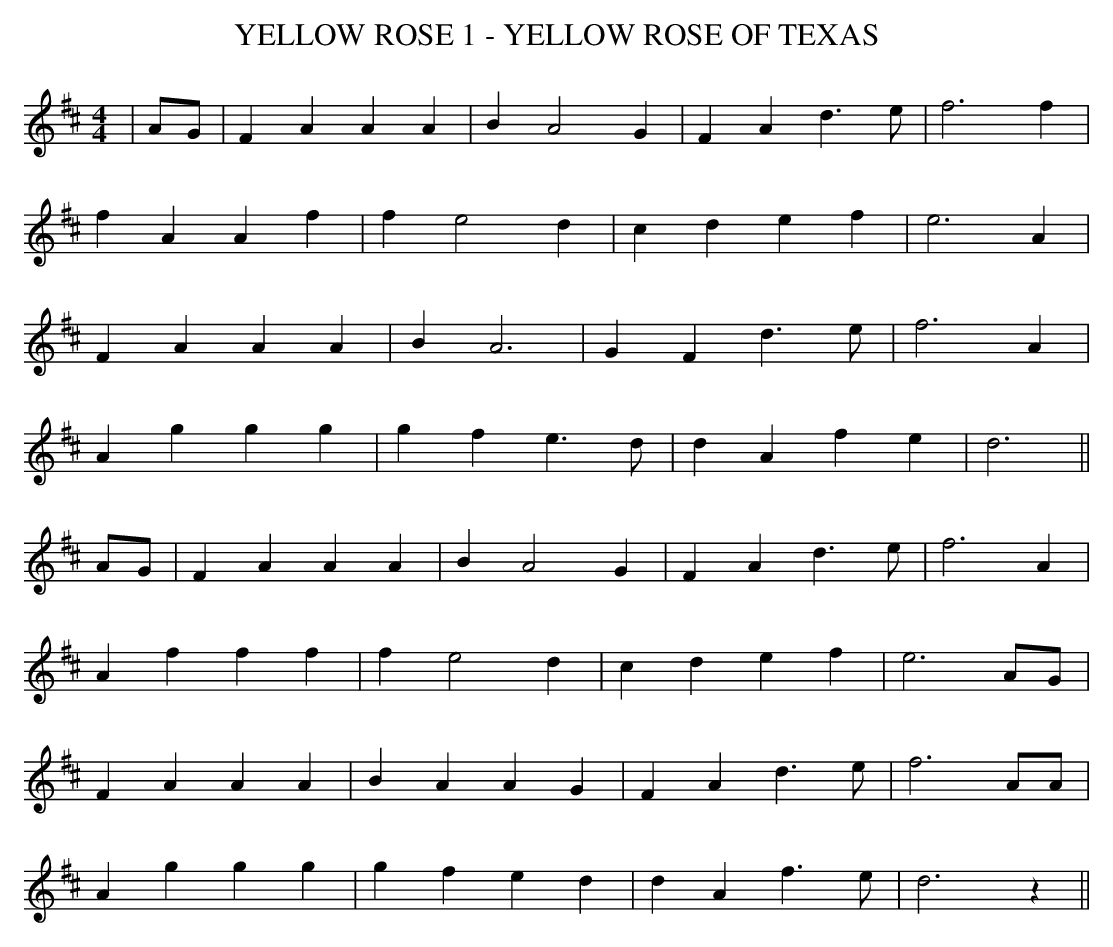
X:1
T: YELLOW ROSE 1 - YELLOW ROSE OF TEXAS
M: 4/4
L: 1/4
K: D
|A/G/|FAAA|BA2G|FAd>e|f3f|
fAAf|fe2d|cdef|e3A|
FAAA|BA3|GFd>e|f3A|
Aggg|gfe>d|dAfe|d3||
A/G/| FAAA|BA2G|FAd>e|f3A|
Afff|fe2d|cdef|e3A/G/|
FAAA|BAAG|FAd>e|f3A/A/|
Aggg|gfed|dAf>e|d3z||
